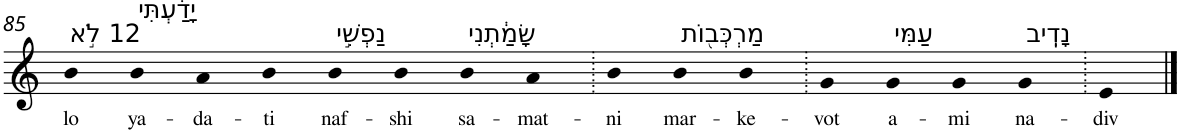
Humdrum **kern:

**kern	**text
*part1	*part1
*staff1	*staff1
*I"Piano	*
*I'Pno	*
!!LO:PB:g=z
*clefG2	*
*k[]	*
=85	=85
!LO:TX:a:t=12 לֹ֣א	!
!	!LO:LY:b
4b	lo
!LO:TX:a:t=יָדַ֔עְתִּי	!
!	!LO:LY:b
4b	ya-
!	!LO:LY:b
4a	-da-
!	!LO:LY:b
4b	-ti
!LO:TX:a:t=נַפְשִׁ֣י	!
!	!LO:LY:b
4b	naf-
!	!LO:LY:b
4b	-shi
!LO:TX:a:t=שָׂמַ֔תְנִי	!
!	!LO:LY:b
4b	sa-
!	!LO:LY:b
4a	-mat-
=86.	=86.
!	!LO:LY:b
4b	-ni
!LO:TX:a:t=מַרְכְּב֖וֹת	!
!	!LO:LY:b
4b	mar-
!	!LO:LY:b
4b	-ke-
=87.	=87.
!	!LO:LY:b
4g	-vot
!LO:TX:a:t=עַמִּי	!
!	!LO:LY:b
4g	a-
!	!LO:LY:b
4g	-mi
!LO:TX:a:t=נָדִֽיב	!
!	!LO:LY:b
4g	na-
=88.	=88.
!	!LO:LY:b
4e	-div
==	==
*-	*-
